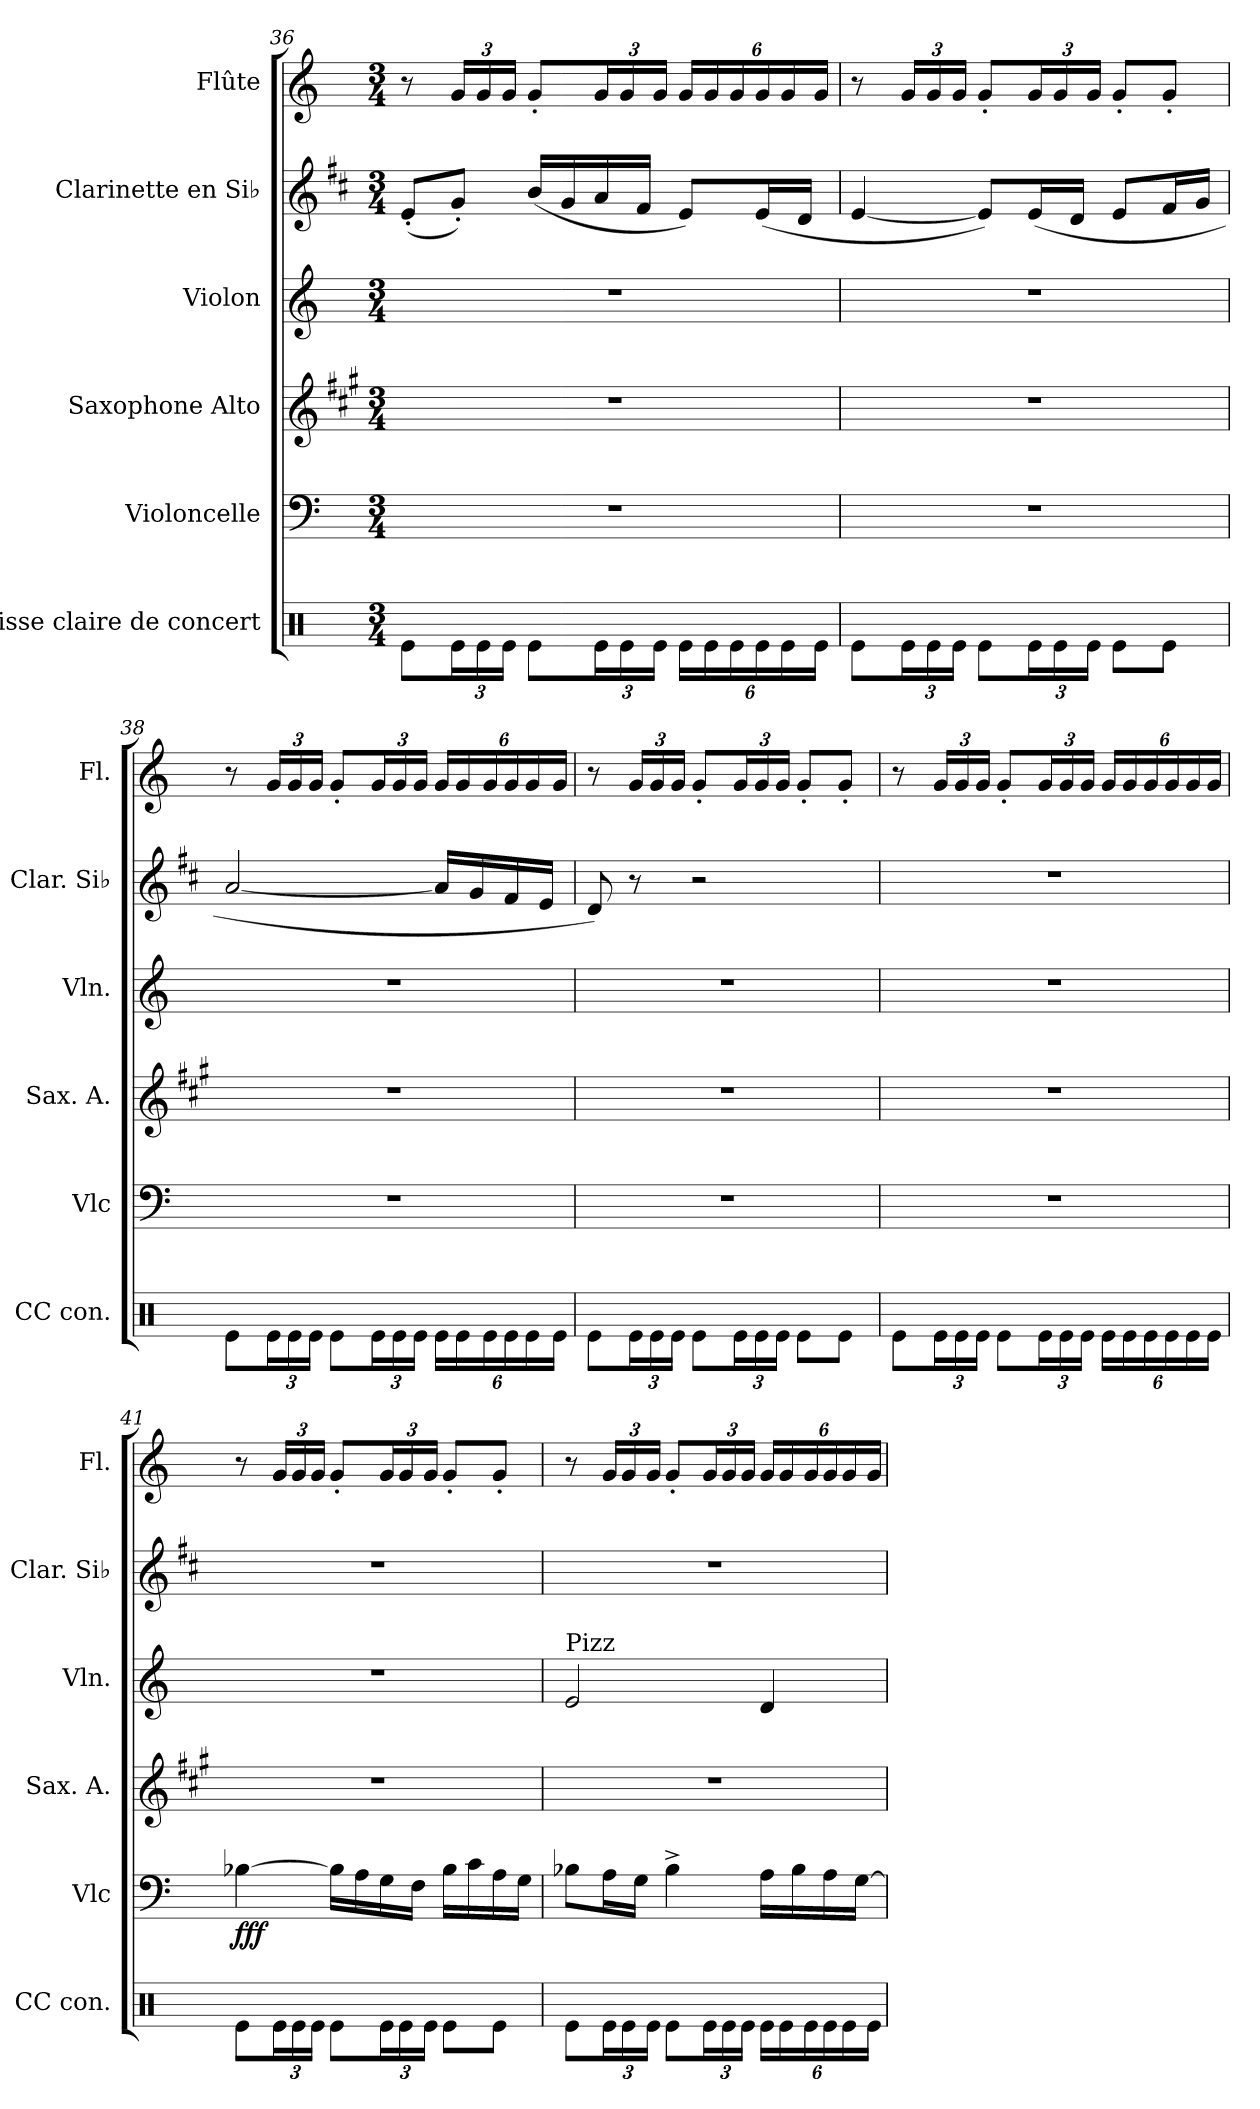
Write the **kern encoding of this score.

**kern	**kern	**dynam	**kern	**kern	**kern	**kern
*part6	*part5	*part5	*part4	*part3	*part2	*part1
*staff6	*staff5	*staff5	*staff4	*staff3	*staff2	*staff1
*I"Caisse claire de concert	*I"Violoncelle	*	*I"Saxophone Alto	*I"Violon	*I"Clarinette en Si♭	*I"Flûte
*I'CC con.	*I'Vlc	*	*I'Sax. A.	*I'Vln.	*I'Clar. Si♭	*I'Fl.
*clefX	*clefF4	*	*clefG2	*clefG2	*clefG2	*clefG2
*	*	*	*ITrd5c9	*	*ITrd1c2	*
*k[]	*k[]	*	*k[]	*k[]	*k[]	*k[]
*M3/4	*M3/4	*	*M3/4	*M3/4	*M3/4	*M3/4
=36	=36	=36	=36	=36	=36	=36
8Re\L	2.r	.	2.r	2.r	(<8d'/L	8r
*Xbrackettup	*	*	*	*	*	*Xbrackettup
24Re\L	.	.	.	.	8f'/J)	24g/LL
24Re\	.	.	.	.	.	24g/
24Re\JJ	.	.	.	.	.	24g/JJ
8Re\L	.	.	.	.	(<16a/LL	8g'/L
.	.	.	.	.	16f/	.
24Re\L	.	.	.	.	16g/	24g/L
24Re\	.	.	.	.	.	24g/
.	.	.	.	.	16e/JJ	.
24Re\JJ	.	.	.	.	.	24g/JJ
24Re\LL	.	.	.	.	8d/L)	24g/LL
24Re\	.	.	.	.	.	24g/
24Re\	.	.	.	.	.	24g/
24Re\	.	.	.	.	(<16d/L	24g/
24Re\	.	.	.	.	.	24g/
.	.	.	.	.	16c/JJ	.
24Re\JJ	.	.	.	.	.	24g/JJ
!!LO:PB:g=z
=37	=37	=37	=37	=37	=37	=37
8Re\L	2.r	.	2.r	2.r	[4d/	8r
24Re\L	.	.	.	.	.	24g/LL
24Re\	.	.	.	.	.	24g/
24Re\JJ	.	.	.	.	.	24g/JJ
8Re\L	.	.	.	.	8d/L])	8g'/L
24Re\L	.	.	.	.	(<16d/L	24g/L
24Re\	.	.	.	.	.	24g/
.	.	.	.	.	16c/JJ	.
24Re\JJ	.	.	.	.	.	24g/JJ
8Re\L	.	.	.	.	8d/L	8g'/L
8Re\J	.	.	.	.	16e/L	8g'/J
.	.	.	.	.	16f/JJ	.
=38	=38	=38	=38	=38	=38	=38
8Re\L	2.r	.	2.r	2.r	[2g/	8r
24Re\L	.	.	.	.	.	24g/LL
24Re\	.	.	.	.	.	24g/
24Re\JJ	.	.	.	.	.	24g/JJ
8Re\L	.	.	.	.	.	8g'/L
24Re\L	.	.	.	.	.	24g/L
24Re\	.	.	.	.	.	24g/
24Re\JJ	.	.	.	.	.	24g/JJ
24Re\LL	.	.	.	.	16g/LL]	24g/LL
24Re\	.	.	.	.	.	24g/
.	.	.	.	.	16f/	.
24Re\	.	.	.	.	.	24g/
24Re\	.	.	.	.	16e/	24g/
24Re\	.	.	.	.	.	24g/
.	.	.	.	.	16d/JJ	.
24Re\JJ	.	.	.	.	.	24g/JJ
=39	=39	=39	=39	=39	=39	=39
8Re\L	2.r	.	2.r	2.r	8c/)	8r
24Re\L	.	.	.	.	8r	24g/LL
24Re\	.	.	.	.	.	24g/
24Re\JJ	.	.	.	.	.	24g/JJ
8Re\L	.	.	.	.	2r	8g'/L
24Re\L	.	.	.	.	.	24g/L
24Re\	.	.	.	.	.	24g/
24Re\JJ	.	.	.	.	.	24g/JJ
8Re\L	.	.	.	.	.	8g'/L
8Re\J	.	.	.	.	.	8g'/J
!!LO:LB:g=z
=40	=40	=40	=40	=40	=40	=40
8Re\L	2.r	.	2.r	2.r	2.r	8r
24Re\L	.	.	.	.	.	24g/LL
24Re\	.	.	.	.	.	24g/
24Re\JJ	.	.	.	.	.	24g/JJ
8Re\L	.	.	.	.	.	8g'/L
24Re\L	.	.	.	.	.	24g/L
24Re\	.	.	.	.	.	24g/
24Re\JJ	.	.	.	.	.	24g/JJ
24Re\LL	.	.	.	.	.	24g/LL
24Re\	.	.	.	.	.	24g/
24Re\	.	.	.	.	.	24g/
24Re\	.	.	.	.	.	24g/
24Re\	.	.	.	.	.	24g/
24Re\JJ	.	.	.	.	.	24g/JJ
=41	=41	=41	=41	=41	=41	=41
!	!	!LO:DY:b	!	!	!	!
8Re\L	[4B-X\	fff	2.r	2.r	2.r	8r
24Re\L	.	.	.	.	.	24g/LL
24Re\	.	.	.	.	.	24g/
24Re\JJ	.	.	.	.	.	24g/JJ
8Re\L	16B-\LL]	.	.	.	.	8g'/L
.	16A\	.	.	.	.	.
24Re\L	16G\	.	.	.	.	24g/L
24Re\	.	.	.	.	.	24g/
.	16F\JJ	.	.	.	.	.
24Re\JJ	.	.	.	.	.	24g/JJ
8Re\L	16B-\LL	.	.	.	.	8g'/L
.	16c\	.	.	.	.	.
8Re\J	16A\	.	.	.	.	8g'/J
.	16G\JJ	.	.	.	.	.
=42	=42	=42	=42	=42	=42	=42
!	!	!	!	!LO:TX:a:t=Pizz	!	!
8Re\L	8B-X\L	.	2.r	2e/	2.r	8r
24Re\L	16A\L	.	.	.	.	24g/LL
24Re\	.	.	.	.	.	24g/
.	16G\JJ	.	.	.	.	.
24Re\JJ	.	.	.	.	.	24g/JJ
8Re\L	4B-^\	.	.	.	.	8g'/L
24Re\L	.	.	.	.	.	24g/L
24Re\	.	.	.	.	.	24g/
24Re\JJ	.	.	.	.	.	24g/JJ
24Re\LL	16A\LL	.	.	4d/	.	24g/LL
24Re\	.	.	.	.	.	24g/
.	16B-\	.	.	.	.	.
24Re\	.	.	.	.	.	24g/
24Re\	16A\	.	.	.	.	24g/
24Re\	.	.	.	.	.	24g/
.	[16G\JJ	.	.	.	.	.
24Re\JJ	.	.	.	.	.	24g/JJ
=	=	=	=	=	=	=
*-	*-	*-	*-	*-	*-	*-
